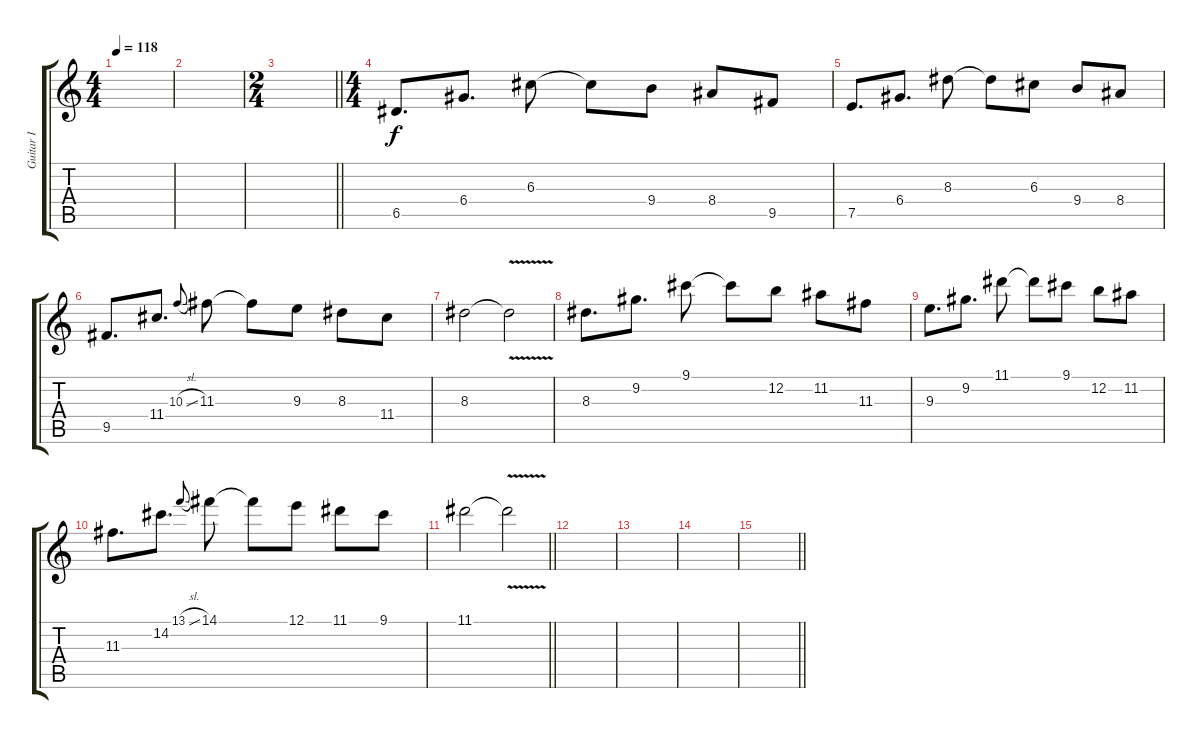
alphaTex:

\track ("Guitar I" "Guitar I") {instrument overdrivenguitar}
\staff {score tabs}
\tuning (E4 B3 G3 D3 A2 E2) {hide}
\ts (4 4)
\tempo 118
\clef g2
\ks c
|
|
\ts (2 4)
\barLineRight lightlight
|
\ts (4 4)
6.5.8{d} 6.4.8{d} 6.3.8 6.3{t}.8 9.4.8 8.4.8 9.5.8 |
7.5.8{d} 6.4.8{d} 8.3.8 8.3{t}.8 6.3.8 9.4.8 8.4.8 |
9.5.8{d} 11.4.8{d} 10.3{sl}.8{gr onbeat} 11.3.8 11.3{t}.8 9.3.8 8.3.8 11.4.8 |
8.3.2 8.3{v t}.2 |
8.3.8{d} 9.2.8{d} 9.1.8 9.1{t}.8 12.2.8 11.2.8 11.3.8 |
9.3.8{d} 9.2.8{d} 11.1.8 11.1{t}.8 9.1.8 12.2.8 11.2.8 |
11.3.8{d} 14.2.8{d} 13.1{sl}.8{gr onbeat} 14.1.8 14.1{t}.8 12.1.8 11.1.8 9.1.8 |
\barLineRight lightlight
11.1.2 11.1{v t}.2 |
|
|
|
\barLineRight lightlight
